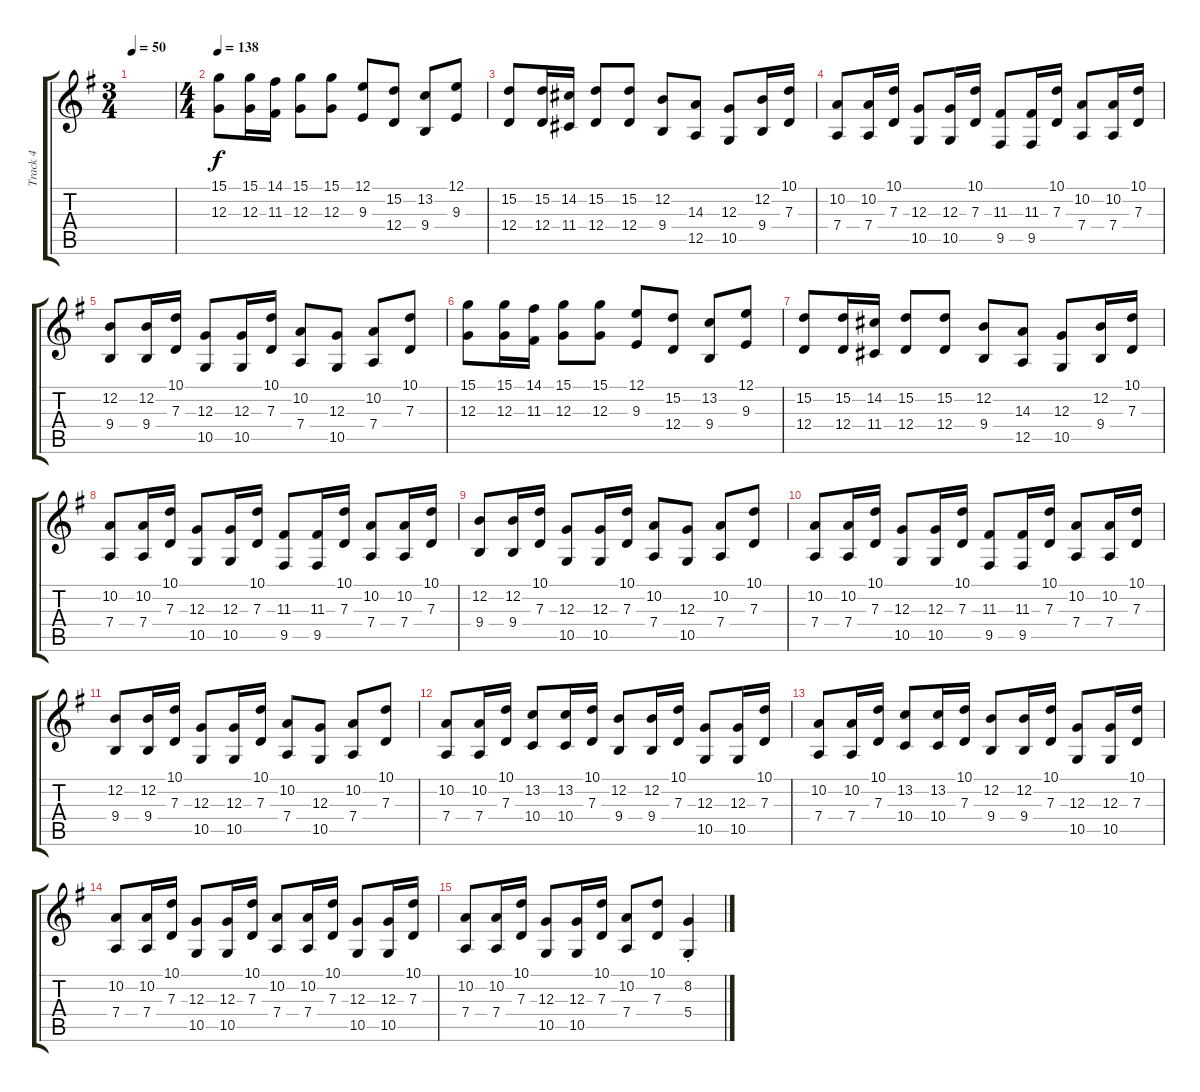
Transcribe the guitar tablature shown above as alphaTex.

\track ("Track 4" "Track 4") {instrument stringensemble1}
\staff {score tabs}
\tuning (E4 B3 G3 D3 A2 E2) {hide}
\ts (3 4)
\tempo 50
\clef g2
\ks g
|
\ts (4 4)
\tempo 138
(15.1 12.3).8 (15.1 12.3).16 (14.1 11.3).16 (15.1 12.3).8 (15.1 12.3).8 (12.1 9.3).8 (15.2 12.4).8 (13.2 9.4).8 (12.1 9.3).8 |
(15.2 12.4).8 (15.2 12.4).16 (14.2 11.4).16 (15.2 12.4).8 (15.2 12.4).8 (12.2 9.4).8 (14.3 12.5).8 (12.3 10.5).8 (12.2 9.4).16 (10.1 7.3).16 |
(10.2 7.4).8 (10.2 7.4).16 (10.1 7.3).16 (12.3 10.5).8 (12.3 10.5).16 (10.1 7.3).16 (11.3 9.5).8 (11.3 9.5).16 (10.1 7.3).16 (10.2 7.4).8 (10.2 7.4).16 (10.1 7.3).16 |
(12.2 9.4).8 (12.2 9.4).16 (10.1 7.3).16 (12.3 10.5).8 (12.3 10.5).16 (10.1 7.3).16 (10.2 7.4).8 (12.3 10.5).8 (10.2 7.4).8 (10.1 7.3).8 |
(15.1 12.3).8 (15.1 12.3).16 (14.1 11.3).16 (15.1 12.3).8 (15.1 12.3).8 (12.1 9.3).8 (15.2 12.4).8 (13.2 9.4).8 (12.1 9.3).8 |
(15.2 12.4).8 (15.2 12.4).16 (14.2 11.4).16 (15.2 12.4).8 (15.2 12.4).8 (12.2 9.4).8 (14.3 12.5).8 (12.3 10.5).8 (12.2 9.4).16 (10.1 7.3).16 |
(10.2 7.4).8 (10.2 7.4).16 (10.1 7.3).16 (12.3 10.5).8 (12.3 10.5).16 (10.1 7.3).16 (11.3 9.5).8 (11.3 9.5).16 (10.1 7.3).16 (10.2 7.4).8 (10.2 7.4).16 (10.1 7.3).16 |
(12.2 9.4).8 (12.2 9.4).16 (10.1 7.3).16 (12.3 10.5).8 (12.3 10.5).16 (10.1 7.3).16 (10.2 7.4).8 (12.3 10.5).8 (10.2 7.4).8 (10.1 7.3).8 |
(10.2 7.4).8 (10.2 7.4).16 (10.1 7.3).16 (12.3 10.5).8 (12.3 10.5).16 (10.1 7.3).16 (11.3 9.5).8 (11.3 9.5).16 (10.1 7.3).16 (10.2 7.4).8 (10.2 7.4).16 (10.1 7.3).16 |
(12.2 9.4).8 (12.2 9.4).16 (10.1 7.3).16 (12.3 10.5).8 (12.3 10.5).16 (10.1 7.3).16 (10.2 7.4).8 (12.3 10.5).8 (10.2 7.4).8 (10.1 7.3).8 |
(10.2 7.4).8 (10.2 7.4).16 (10.1 7.3).16 (13.2 10.4).8 (13.2 10.4).16 (10.1 7.3).16 (12.2 9.4).8 (12.2 9.4).16 (10.1 7.3).16 (12.3 10.5).8 (12.3 10.5).16 (10.1 7.3).16 |
(10.2 7.4).8 (10.2 7.4).16 (10.1 7.3).16 (13.2 10.4).8 (13.2 10.4).16 (10.1 7.3).16 (12.2 9.4).8 (12.2 9.4).16 (10.1 7.3).16 (12.3 10.5).8 (12.3 10.5).16 (10.1 7.3).16 |
(10.2 7.4).8 (10.2 7.4).16 (10.1 7.3).16 (12.3 10.5).8 (12.3 10.5).16 (10.1 7.3).16 (10.2 7.4).8 (10.2 7.4).16 (10.1 7.3).16 (12.3 10.5).8 (12.3 10.5).16 (10.1 7.3).16 |
(10.2 7.4).8 (10.2 7.4).16 (10.1 7.3).16 (12.3 10.5).8 (12.3 10.5).16 (10.1 7.3).16 (10.2 7.4).8 (10.1 7.3).8 (8.2{st} 5.4{st}).4
